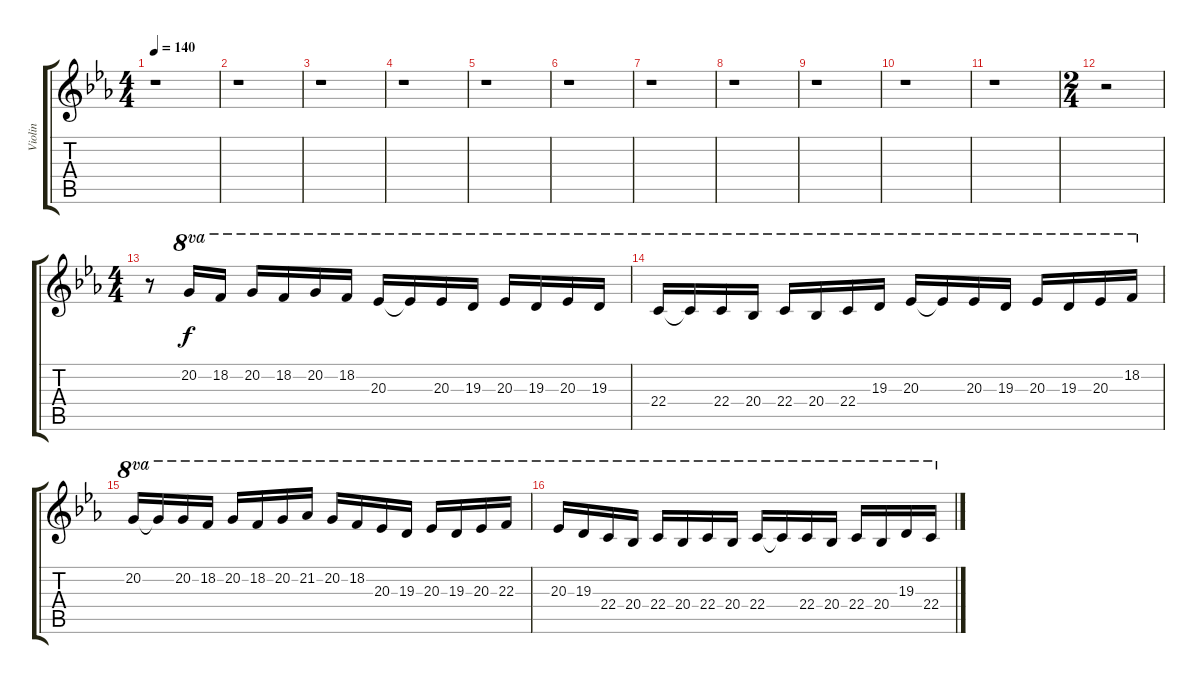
\track ("Violin" "Violin") {instrument violin}
\staff {score tabs}
\tuning (E4 B3 G3 D3 A2 E2) {hide}
\ts (4 4)
\tempo 140
\clef g2
\ks eb
r.1{dy f instrument violin} |
r.1 |
r.1 |
r.1 |
r.1 |
r.1 |
r.1 |
r.1 |
r.1 |
r.1 |
r.1 |
\ts (2 4)
r.2 |
\ts (4 4)
r.8 20.2.16{ot 8va} 18.2.16{ot 8va} 20.2.16{ot 8va} 18.2.16{ot 8va} 20.2.16{ot 8va} 18.2.16{ot 8va} 20.3.16{ot 8va} 20.3{t}.16{ot 8va} 20.3.16{ot 8va} 19.3.16{ot 8va} 20.3.16{ot 8va} 19.3.16{ot 8va} 20.3.16{ot 8va} 19.3.16{ot 8va} |
22.4.16{ot 8va} 22.4{t}.16{ot 8va} 22.4.16{ot 8va} 20.4.16{ot 8va} 22.4.16{ot 8va} 20.4.16{ot 8va} 22.4.16{ot 8va} 19.3.16{ot 8va} 20.3.16{ot 8va} 20.3{t}.16{ot 8va} 20.3.16{ot 8va} 19.3.16{ot 8va} 20.3.16{ot 8va} 19.3.16{ot 8va} 20.3.16{ot 8va} 18.2.16{ot 8va} |
20.2.16{ot 8va} 20.2{t}.16{ot 8va} 20.2.16{ot 8va} 18.2.16{ot 8va} 20.2.16{ot 8va} 18.2.16{ot 8va} 20.2.16{ot 8va} 21.2.16{ot 8va} 20.2.16{ot 8va} 18.2.16{ot 8va} 20.3.16{ot 8va} 19.3.16{ot 8va} 20.3.16{ot 8va} 19.3.16{ot 8va} 20.3.16{ot 8va} 22.3.16{ot 8va} |
20.3.16{ot 8va} 19.3.16{ot 8va} 22.4.16{ot 8va} 20.4.16{ot 8va} 22.4.16{ot 8va} 20.4.16{ot 8va} 22.4.16{ot 8va} 20.4.16{ot 8va} 22.4.16{ot 8va} 22.4{t}.16{ot 8va} 22.4.16{ot 8va} 20.4.16{ot 8va} 22.4.16{ot 8va} 20.4.16{ot 8va} 19.3.16{ot 8va} 22.4.16{ot 8va}
